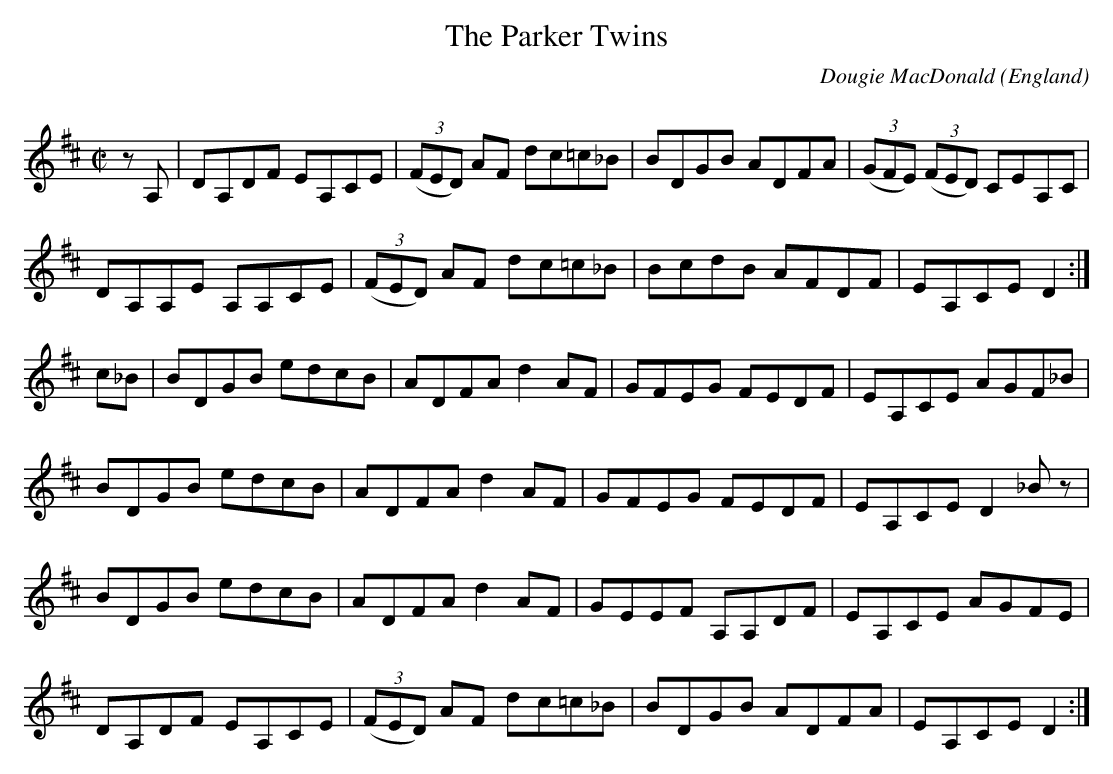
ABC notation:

X:1
T:The Parker Twins
C:Dougie MacDonald
Q:333
O:England
L:1/8
M:C|
K:D
zA,|DA,DF EA,CE|(3(FED) AF dc=c_B|BDGB ADFA|(3(GFE) (3(FED) CEA,C|
DA,A,E A,A,CE|(3(FED) AF dc=c_B|BcdB AFDF|EA,CE D2:|
c_B|BDGB edcB|ADFA d2 AF|GFEG FEDF|EA,CE AGF_B|
BDGB edcB|ADFA d2 AF|GFEG FEDF|EA,CE D2 _B z|
BDGB edcB|ADFA d2 AF|GEEF A,A,DF|EA,CE AGFE|
DA,DF EA,CE|(3(FED) AF dc=c_B|BDGB ADFA|EA,CE D2:|
